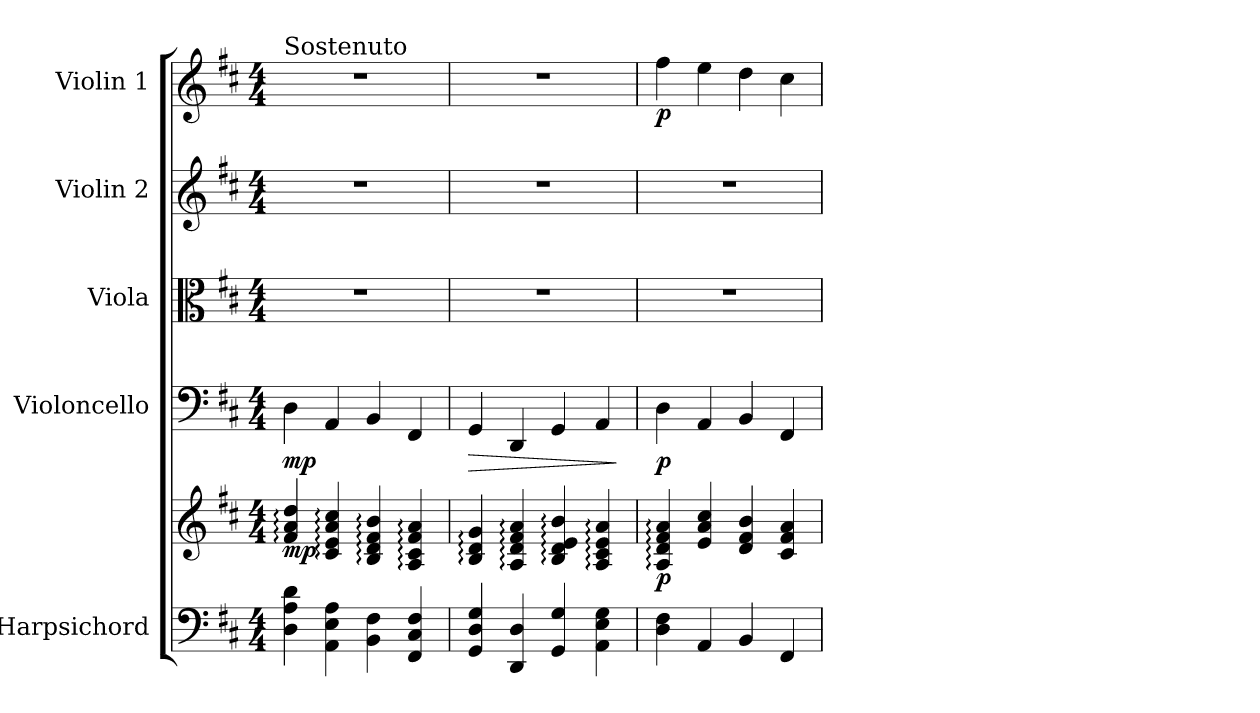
**kern	**kern	**dynam	**kern	**dynam	**kern	**kern	**kern	**dynam
*part5	*part5	*part5	*part4	*part4	*part3	*part2	*part1	*part1
*staff6	*staff5	*staff5/6	*staff4	*staff4	*staff3	*staff2	*staff1	*staff1
*I"Harpsichord	*	*	*I"Violoncello	*	*I"Viola	*I"Violin 2	*I"Violin 1	*
*I'Hch.	*	*	*I'Vlc.	*	*I'Vla.	*I'Vln. 2	*I'Vln. 1	*
*clefF4	*clefG2	*	*clefF4	*	*clefC3	*clefG2	*clefG2	*
*k[f#c#]	*k[f#c#]	*	*k[f#c#]	*	*k[f#c#]	*k[f#c#]	*k[f#c#]	*
*D:	*D:	*	*D:	*	*D:	*D:	*D:	*
*M4/4	*M4/4	*	*M4/4	*	*M4/4	*M4/4	*M4/4	*
=1	=1	=1	=1	=1	=1	=1	=1	=1
!	!	!	!	!	!	!	!LO:TX:a:t=Sostenuto	!
!	!	!LO:DY:b	!	!LO:DY:b	!	!	!	!
4D\ 4A\ 4d\	4f#/: 4a/: 4dd/:	mp	4D\	mp	1r	1r	1r	.
4AA\ 4E\ 4A\	4c#/: 4e/: 4a/: 4cc#/:	.	4AA/	.	.	.	.	.
4BB\ 4F#\	4B/: 4d/: 4f#/: 4b/:	.	4BB/	.	.	.	.	.
4FF#/ 4C#/ 4F#/	4A/: 4c#/: 4f#/: 4a/:	.	4FF#/	.	.	.	.	.
=2	=2	=2	=2	=2	=2	=2	=2	=2
!	!	!	!	!LO:HP:b	!	!	!	!
4GG/ 4D/ 4G/	4B/: 4d/: 4g/:	.	4GG/	>	1r	1r	1r	.
4DD/ 4D/	4A/: 4d/: 4f#/: 4a/:	.	4DD/	.	.	.	.	.
4GG/ 4G/	4B/: 4d/: 4e/: 4b/:	.	4GG/	.	.	.	.	.
4AA\ 4E\ 4G\	4A/: 4c#/: 4e/: 4a/:	.	4AA/	.	.	.	.	.
.	.	.	.	]	.	.	.	.
=3	=3	=3	=3	=3	=3	=3	=3	=3
!	!	!LO:DY:b	!	!LO:DY:b	!	!	!	!LO:DY:b
4D\ 4F#\	4A/: 4d/: 4f#/: 4a/:	p	4D\	p	1r	1r	4ff#\	p
4AA/	4e/ 4a/ 4cc#/	.	4AA/	.	.	.	4ee\	.
4BB/	4d/ 4f#/ 4b/	.	4BB/	.	.	.	4dd\	.
4FF#/	4c#/ 4f#/ 4a/	.	4FF#/	.	.	.	4cc#\	.
=	=	=	=	=	=	=	=	=
*-	*-	*-	*-	*-	*-	*-	*-	*-
